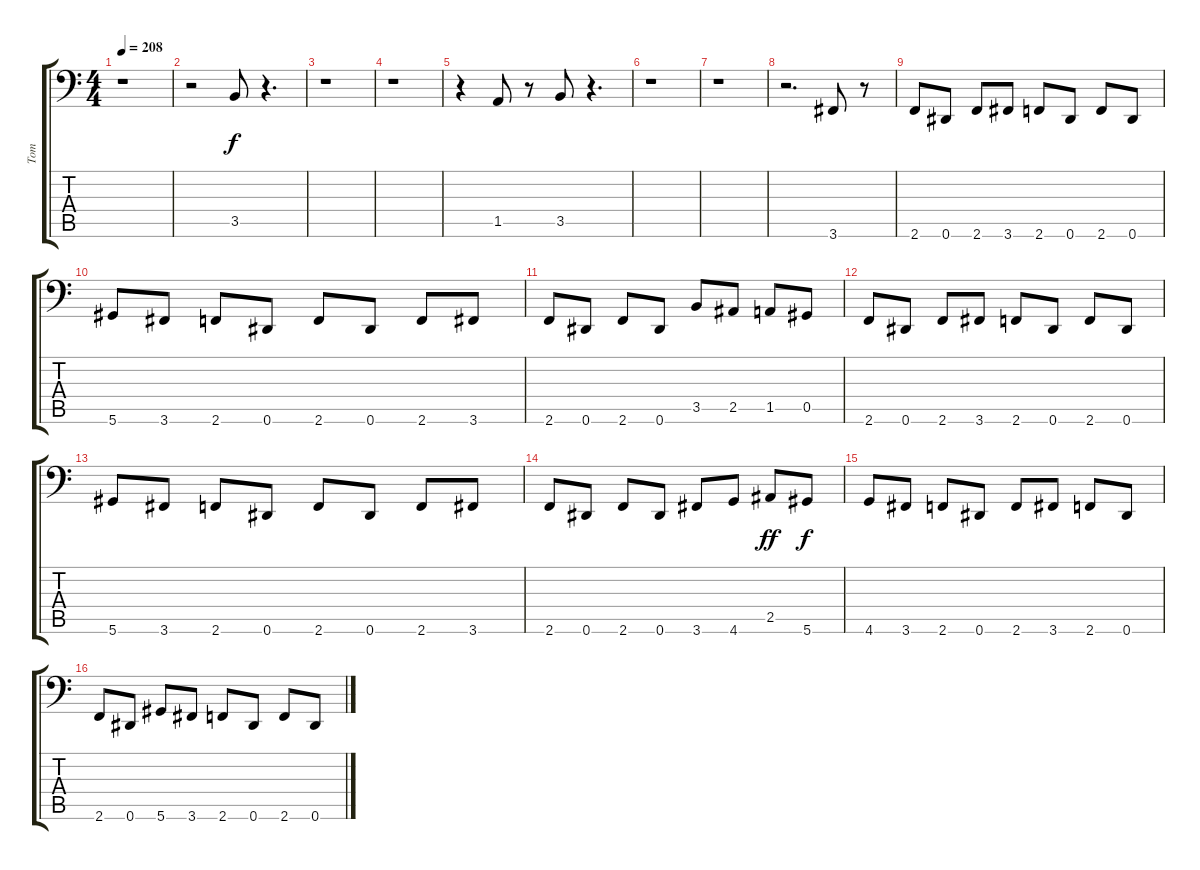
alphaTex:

\track ("Tom" "Tom") {instrument electricbassfinger}
\staff {score tabs}
\tuning (Eb3 Bb2 Gb2 Db2 Ab1 Eb1) {hide}
\ts (4 4)
\tempo 208
\clef f4
\ks c
r.1{dy f instrument electricbassfinger} |
r.2 3.5.8 r.4{d} |
r.1 |
r.1 |
r.4 1.5.8 r.8 3.5.8 r.4{d} |
r.1 |
r.1 |
r.2{d} 3.6.8 r.8 |
2.6.8 0.6.8 2.6.8 3.6.8 2.6.8 0.6.8 2.6.8 0.6.8 |
5.6.8 3.6.8 2.6.8 0.6.8 2.6.8 0.6.8 2.6.8 3.6.8 |
2.6.8 0.6.8 2.6.8 0.6.8 3.5.8 2.5.8 1.5.8 0.5.8 |
2.6.8 0.6.8 2.6.8 3.6.8 2.6.8 0.6.8 2.6.8 0.6.8 |
5.6.8 3.6.8 2.6.8 0.6.8 2.6.8 0.6.8 2.6.8 3.6.8 |
2.6.8 0.6.8 2.6.8 0.6.8 3.6.8 4.6.8 2.5.8{dy ff} 5.6.8{dy f} |
4.6.8 3.6.8 2.6.8 0.6.8 2.6.8 3.6.8 2.6.8 0.6.8 |
2.6.8 0.6.8 5.6.8 3.6.8 2.6.8 0.6.8 2.6.8 0.6.8
